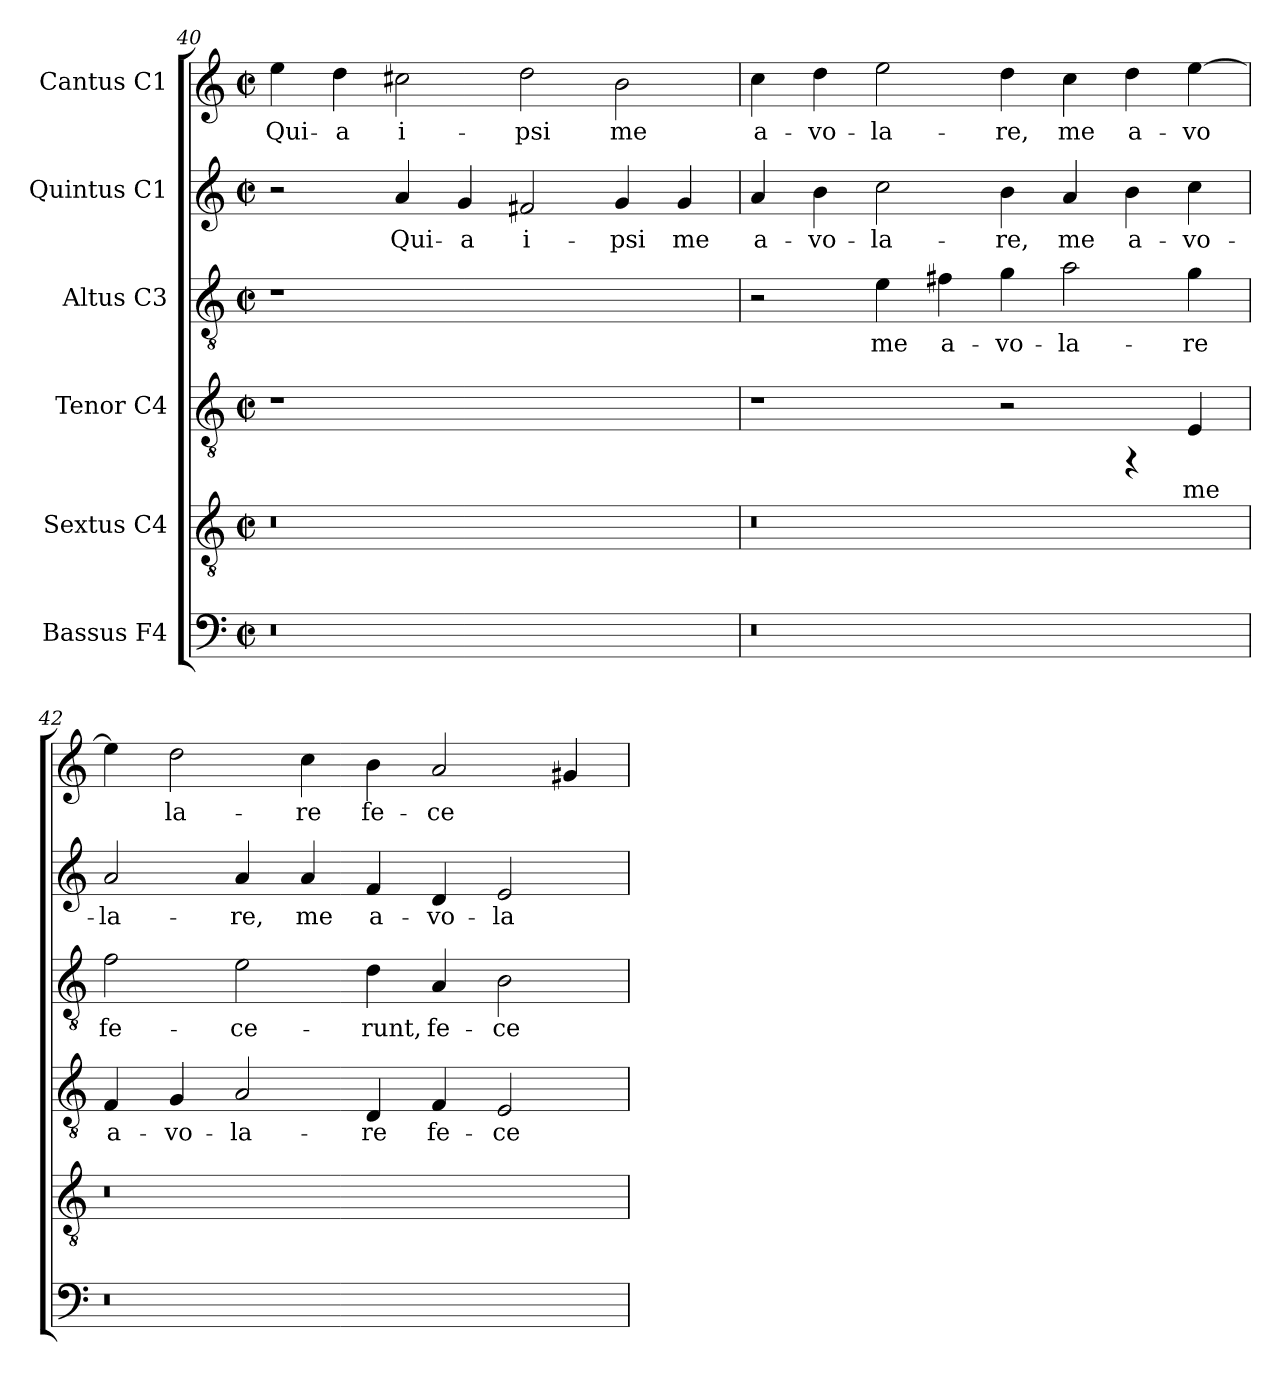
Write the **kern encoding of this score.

**kern	**kern	**kern	**text	**kern	**text	**kern	**text	**kern	**text
*part6	*part5	*part4	*part4	*part3	*part3	*part2	*part2	*part1	*part1
*staff6	*staff5	*staff4	*staff4	*staff3	*staff3	*staff2	*staff2	*staff1	*staff1
*I"Bassus  F4	*I"Sextus  C4	*I"Tenor  C4	*	*I"Altus  C3	*	*I"Quintus  C1	*	*I"Cantus  C1	*
!!LO:LB:g=z
*clefF4	*clefGv2	*clefGv2	*	*clefGv2	*	*clefG2	*	*clefG2	*
*k[]	*k[]	*k[]	*	*k[]	*	*k[]	*	*k[]	*
*C:	*C:	*C:	*	*C:	*	*C:	*	*C:	*
*M2/2	*M2/2	*M2/2	*	*M2/2	*	*M2/2	*	*M2/2	*
*met(c|)	*met(c|)	*met(c|)	*	*met(c|)	*	*met(c|)	*	*met(c|)	*
=40	=40	=40	=40	=40	=40	=40	=40	=40	=40
!	!	!	!	!	!	!	!	!	!LO:LY:b:cj
0r	0r	1r	.	1r	.	2r	.	4ee\	Qui-
!	!	!	!	!	!	!	!	!	!LO:LY:b:cj
.	.	.	.	.	.	.	.	4dd\	-a
!	!	!	!	!	!	!	!LO:LY:b:cj	!	!LO:LY:b:cj
.	.	.	.	.	.	4a/	Qui-	2cc#X\	i-
!	!	!	!	!	!	!	!LO:LY:b:cj	!	!
.	.	.	.	.	.	4g/	-a	.	.
!	!	!	!	!	!	!	!LO:LY:b:cj	!	!LO:LY:b:cj
.	.	1ryy	.	1ryy	.	2f#X/	i-	2dd\	-psi
!	!	!	!	!	!	!	!LO:LY:b:cj	!	!LO:LY:b:cj
.	.	.	.	.	.	4g/	-psi	2b\	me
!	!	!	!	!	!	!	!LO:LY:b:cj	!	!
.	.	.	.	.	.	4g/	me	.	.
=41	=41	=41	=41	=41	=41	=41	=41	=41	=41
!	!	!	!	!	!	!	!LO:LY:b:cj	!	!LO:LY:b:cj
0r	0r	1r	.	2r	.	4a/	a-	4cc\	a-
!	!	!	!	!	!	!	!LO:LY:b:cj	!	!LO:LY:b:cj
.	.	.	.	.	.	4b\	-vo-	4dd\	-vo-
!	!	!	!	!	!LO:LY:b:cj	!	!LO:LY:b:cj	!	!LO:LY:b:cj
.	.	.	.	4e\	me	2cc\	-la-	2ee\	-la-
!	!	!	!	!	!LO:LY:b:cj	!	!	!	!
.	.	.	.	4f#X\	a-	.	.	.	.
!	!	!	!	!	!LO:LY:b:cj	!	!LO:LY:b:cj	!	!LO:LY:b:cj
.	.	2r	.	4g\	-vo-	4b\	-re,	4dd\	-re,
!	!	!	!	!	!LO:LY:b:cj	!	!LO:LY:b:cj	!	!LO:LY:b:cj
.	.	.	.	2a\	-la-	4a/	me	4cc\	me
!	!	!	!	!	!	!	!LO:LY:b:cj	!	!LO:LY:b:cj
.	.	4rFF	.	.	.	4b\	a-	4dd\	a-
!	!	!	!LO:LY:b:cj	!	!LO:LY:b:cj	!	!LO:LY:b:cj	!	!LO:LY:b:cj
.	.	4E/	me	4g\	-re	4cc\	-vo-	[>4ee\	-vo-
=42	=42	=42	=42	=42	=42	=42	=42	=42	=42
!	!	!	!LO:LY:b:cj	!	!LO:LY:b:cj	!	!LO:LY:b:cj	!	!LO:LY:b:cj
0r	0r	4F/	a-	2f\	fe-	2a/	-la-	4ee\]	--
!	!	!	!LO:LY:b:cj	!	!	!	!	!	!LO:LY:b:cj
.	.	4G/	-vo-	.	.	.	.	2dd\	-la-
!	!	!	!LO:LY:b:cj	!	!LO:LY:b:cj	!	!LO:LY:b:cj	!	!
.	.	2A/	-la-	2e\	-ce-	4a/	-re,	.	.
!	!	!	!	!	!	!	!LO:LY:b:cj	!	!LO:LY:b:cj
.	.	.	.	.	.	4a/	me	4cc\	-re
!	!	!	!LO:LY:b:cj	!	!LO:LY:b:cj	!	!LO:LY:b:cj	!	!LO:LY:b:cj
.	.	4D/	-re	4d\	-runt,	4f/	a-	4b\	fe-
!	!	!	!LO:LY:b:cj	!	!LO:LY:b:cj	!	!LO:LY:b:cj	!	!LO:LY:b:cj
.	.	4F/	fe-	4A/	fe-	4d/	-vo-	2a/	-ce-
!	!	!	!LO:LY:b:cj	!	!LO:LY:b:cj	!	!LO:LY:b:cj	!	!
.	.	2E/	-ce-	2B\	-ce-	2e/	-la-	.	.
!	!	!	!	!	!	!	!	!	!LO:LY:b:cj
.	.	.	.	.	.	.	.	4g#X/	--
=	=	=	=	=	=	=	=	=	=
*-	*-	*-	*-	*-	*-	*-	*-	*-	*-
